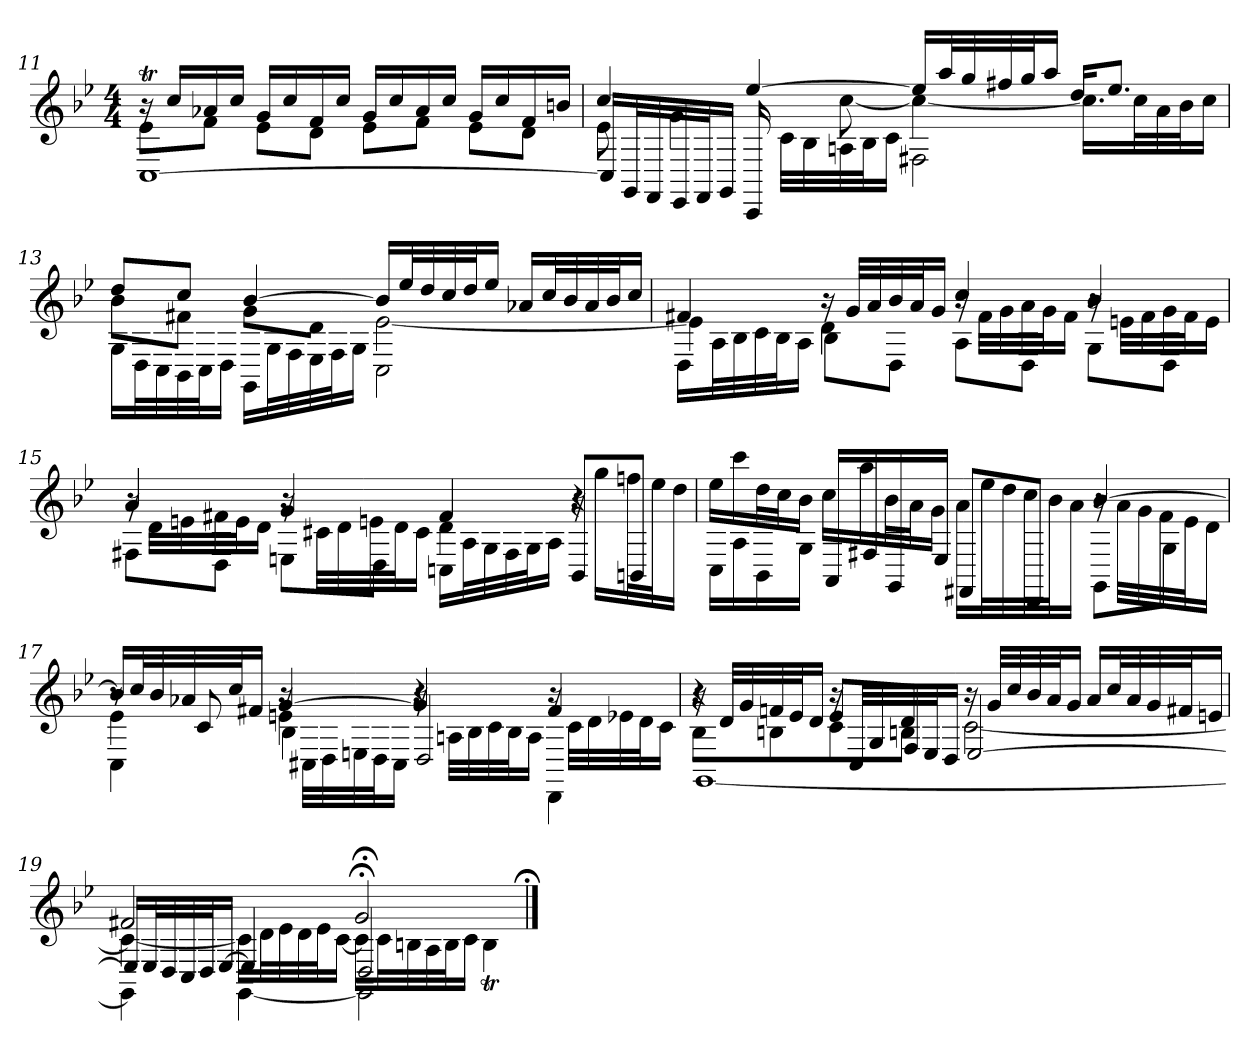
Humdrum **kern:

**kern
*part1
*staff1
*k[b-e-]
*g:
*M4/4
=11
*^
*	*^
16r	8e-\L	[1CT\
16cc/LL	.	.
16a-X/	8f\J	.
16cc/JJ	.	.
16g/LL	8e-\L	.
16cc/	.	.
16f/	8d\J	.
16cc/JJ	.	.
16g/LL	8e-\L	.
16cc/	.	.
16a-/	8f\J	.
16cc/JJ	.	.
16g/LL	8e-\L	.
16cc/	.	.
16f/	8d\J	.
16bn/JJ	.	.
=12	=12	=12
4cc/	8e-\	16C/LL]
.	.	32GG/L
.	.	32FF/
.	4g\	32EE-/
.	.	32FF/J
.	.	16GG/JJ
[4ee-/	.	16CC/
.	.	32c\LLL
.	.	32B-\
.	[8cc\	32An\
.	.	32B-\J
.	.	16c\JJ
16ee-/LL]	4cc\_	2F#X\
32aa/L	.	.
32gg/	.	.
32ff#X/	.	.
32gg/J	.	.
16aa/JJ	.	.
16dd/KL	16.cc\LL]	.
8.ee-/J	.	.
.	32cc\L	.
.	32a\	.
.	32b-\J	.
.	16cc\JJ	.
=13	=13	=13
8dd/L	8b-\L	16G\LL
.	.	32D\L
.	.	32C\
8cc/J	8f#X\J	32BB-\
.	.	32C\J
.	.	16D\JJ
[4b-/	8g\L	16GG\LL
.	.	32G\L
.	.	32F\
.	8d\J	32E-\
.	.	32F\J
.	.	16G\JJ
16b-/LL]	[2e-\	2C\
32ee-/L	.	.
32dd/	.	.
32cc/	.	.
32dd/J	.	.
16ee-/JJ	.	.
16a-X/LL	.	.
32cc/L	.	.
32b-/	.	.
32a-/	.	.
32b-/J	.	.
16cc/JJ	.	.
=14	=14	=14
4f#X/	4e-\]	16D\LL
.	.	32A\L
.	.	32B-\
.	.	32c\
.	.	32B-\J
.	.	16A\JJ
16r	4d\	8B-\L
32g/LLL	.	.
32a/	.	.
32b-/	.	8D\J
32a/J	.	.
16g/JJ	.	.
4cc/	16r	8A\L
.	32f#\LLL	.
.	32g\	.
.	32a\	8D\J
.	32g\J	.
.	16f#\JJ	.
4b-/	16r	8G\L
.	32en\LLL	.
.	32f#\	.
.	32g\	8D\J
.	32f#\J	.
.	16e\JJ	.
=15	=15	=15
4a/	16r	8F#X\L
.	32d\LLL	.
.	32en\	.
.	32f#X\	8D\J
.	32e\J	.
.	16d\JJ	.
4g/	16r	8En\L
.	32c#X\LLL	.
.	32d\	.
.	32en\	8D\J
.	32d\J	.
.	16c#\JJ	.
4f#/	4d\	16Cn\LL
.	.	32A\L
.	.	32G\
.	.	32F#\
.	.	32G\J
.	.	16A\JJ
16r	4r	8BB-/L
16gg\LL	.	.
32ffn\L	.	8BBn/J
32ee-\J	.	.
16dd\JJ	.	.
=16	=16	=16
16ee-\LL	2ryy	16C\LL
16ccc\	.	16A\
32dd\L	.	16BB-\
32cc\J	.	.
16b-\JJ	.	16G\JJ
16cc\LL	.	16AA/LL
16aa\	.	16F#X/
32b-\L	.	16GG/
32a\J	.	.
16g\JJ	.	16E-/JJ
16a\LL	4ryy	8FF#X/L
32ee-\L	.	.
32dd\	.	.
32cc\	.	8DD/J
32b-\J	.	.
16a\JJ	.	.
[4b-/	16r	8GG\L
.	32a\LLL	.
.	32g\	.
.	32f\	8G\J
.	32e-\J	.
.	16d\JJ	.
=17	=17	=17
*	*	*^
16b-/LL]	4e-\	8r	4C\
32cc/L	.	.	.
32b-/	.	.	.
32a-X/	.	8c/	.
32cc/J	.	.	.
16f#X/JJ	.	.	.
[4g/	4en\	4B-\	16r
.	.	.	32C#X\LLL
.	.	.	32D\
.	.	.	32En\
.	.	.	32D\J
.	.	.	16C#\JJ
4g/]	16r	2D/	4r
.	32An\LLL	.	.
.	32B-\	.	.
.	32c\	.	.
.	32B-\J	.	.
.	16A\JJ	.	.
4f#/	16r	.	4DD\
.	32c\LLL	.	.
.	32d\	.	.
.	32e-X\	.	.
.	32d\J	.	.
.	16c\JJ	.	.
=18	=18	=18	=18
16r	8B-\L	4r	[1GG\
32d/LLL	.	.	.
32g/	.	.	.
32fn/	8Bn\	.	.
32e-/J	.	.	.
16d/JJ	.	.	.
8e-/L	8c\	16r	.
.	.	32C/LLL	.
.	.	32G/	.
8d/J	8Bn\J	32F/	.
.	.	32E-/J	.
.	.	16D/JJ	.
16r	[2c\	[2E-/	.
32g/LLL	.	.	.
32cc/	.	.	.
32b-/	.	.	.
32a/J	.	.	.
16g/JJ	.	.	.
16a/LL	.	.	.
32cc/L	.	.	.
32a/	.	.	.
32g/	.	.	.
32f#X/J	.	.	.
16en/JJ	.	.	.
=19	=19	=19	=19
2f#X/	4c\_	16E-/LL]	4GG\]
.	.	32E-/L	.
.	.	32D/	.
.	.	32C/	.
.	.	32D/J	.
.	.	[16E-/JJ	.
.	16c\LL]	4E-/]	[4GG\
.	32d\L	.	.
.	32e-\	.	.
.	32d\	.	.
.	32e-\J	.	.
.	[16c\JJ	.	.
2g;</	16c\LL]	2D/	2GG;<\]
.	32c\L	.	.
.	32Bn\	.	.
.	32A\	.	.
.	32B\J	.	.
.	16c\JJ	.	.
.	4Bt\	.	.
*v	*v	*v	*v
==;
*-
